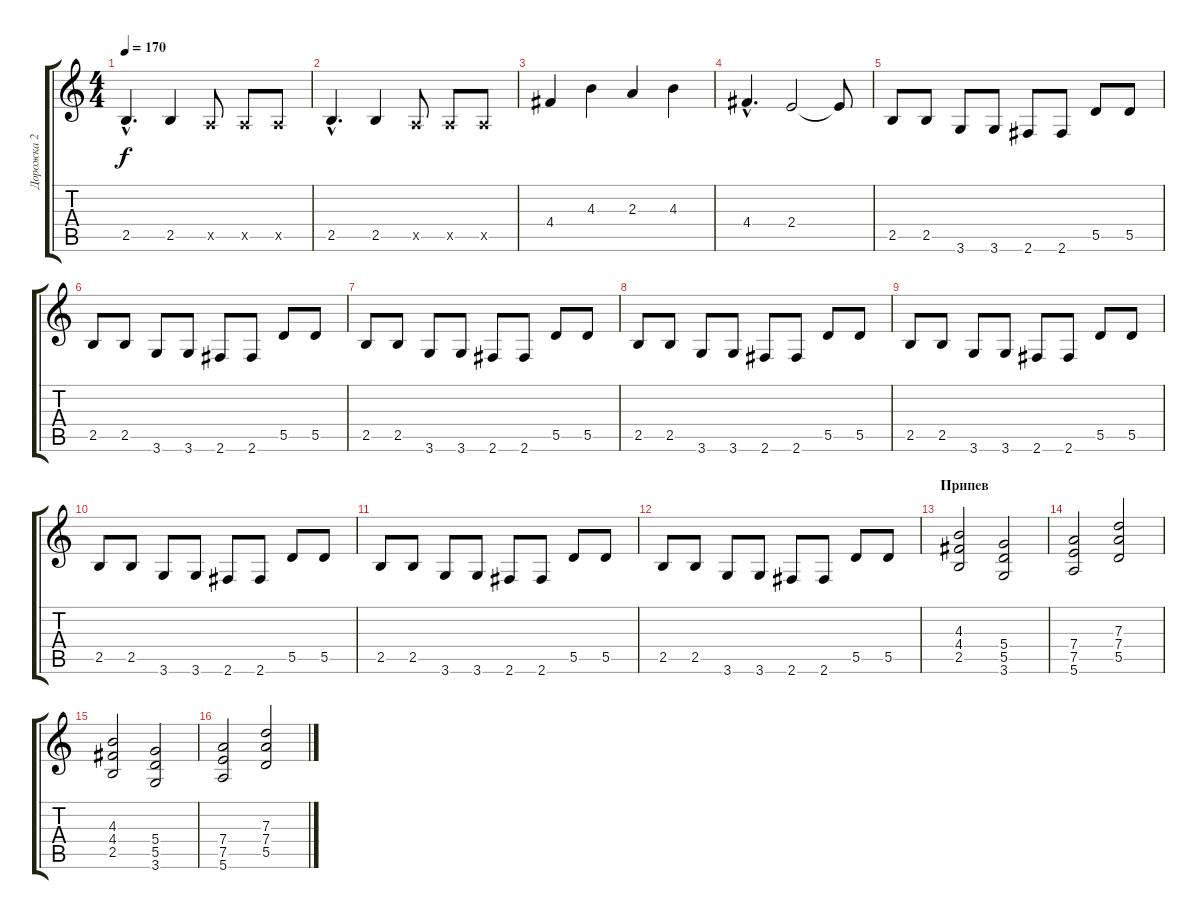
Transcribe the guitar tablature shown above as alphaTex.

\track ("Дорожка 2" "Дорожка 2") {instrument distortionguitar}
\staff {score tabs}
\tuning (E4 B3 G3 D3 A2 E2) {hide}
\ts (4 4)
\tempo 170
\clef g2
\ks c
2.5{hac}.4{d dy f} 2.5.4 0.5{x}.8 0.5{x}.8 0.5{x}.8 |
2.5{hac}.4{d} 2.5.4 0.5{x}.8 0.5{x}.8 0.5{x}.8 |
4.4.4 4.3.4 2.3.4 4.3.4 |
4.4{hac}.4{d} 2.4.2 2.4{t}.8 |
2.5.8{volume 9} 2.5.8 3.6.8 3.6.8 2.6.8 2.6.8 5.5.8 5.5.8 |
2.5.8{volume 9} 2.5.8 3.6.8 3.6.8 2.6.8 2.6.8 5.5.8 5.5.8 |
2.5.8{volume 9} 2.5.8 3.6.8 3.6.8 2.6.8 2.6.8 5.5.8 5.5.8 |
2.5.8{volume 9} 2.5.8 3.6.8 3.6.8 2.6.8 2.6.8 5.5.8 5.5.8 |
2.5.8{volume 9} 2.5.8 3.6.8 3.6.8 2.6.8 2.6.8 5.5.8 5.5.8 |
2.5.8{volume 9} 2.5.8 3.6.8 3.6.8 2.6.8 2.6.8 5.5.8 5.5.8 |
2.5.8{volume 9} 2.5.8 3.6.8 3.6.8 2.6.8 2.6.8 5.5.8 5.5.8 |
2.5.8{volume 9} 2.5.8 3.6.8 3.6.8 2.6.8 2.6.8 5.5.8 5.5.8 |
\section ("" "Припев")
(4.3 4.4 2.5).2{volume 12} (5.4 5.5 3.6).2 |
(7.4 7.5 5.6).2 (7.3 7.4 5.5).2 |
(4.3 4.4 2.5).2{volume 12} (5.4 5.5 3.6).2 |
(7.4 7.5 5.6).2 (7.3 7.4 5.5).2
